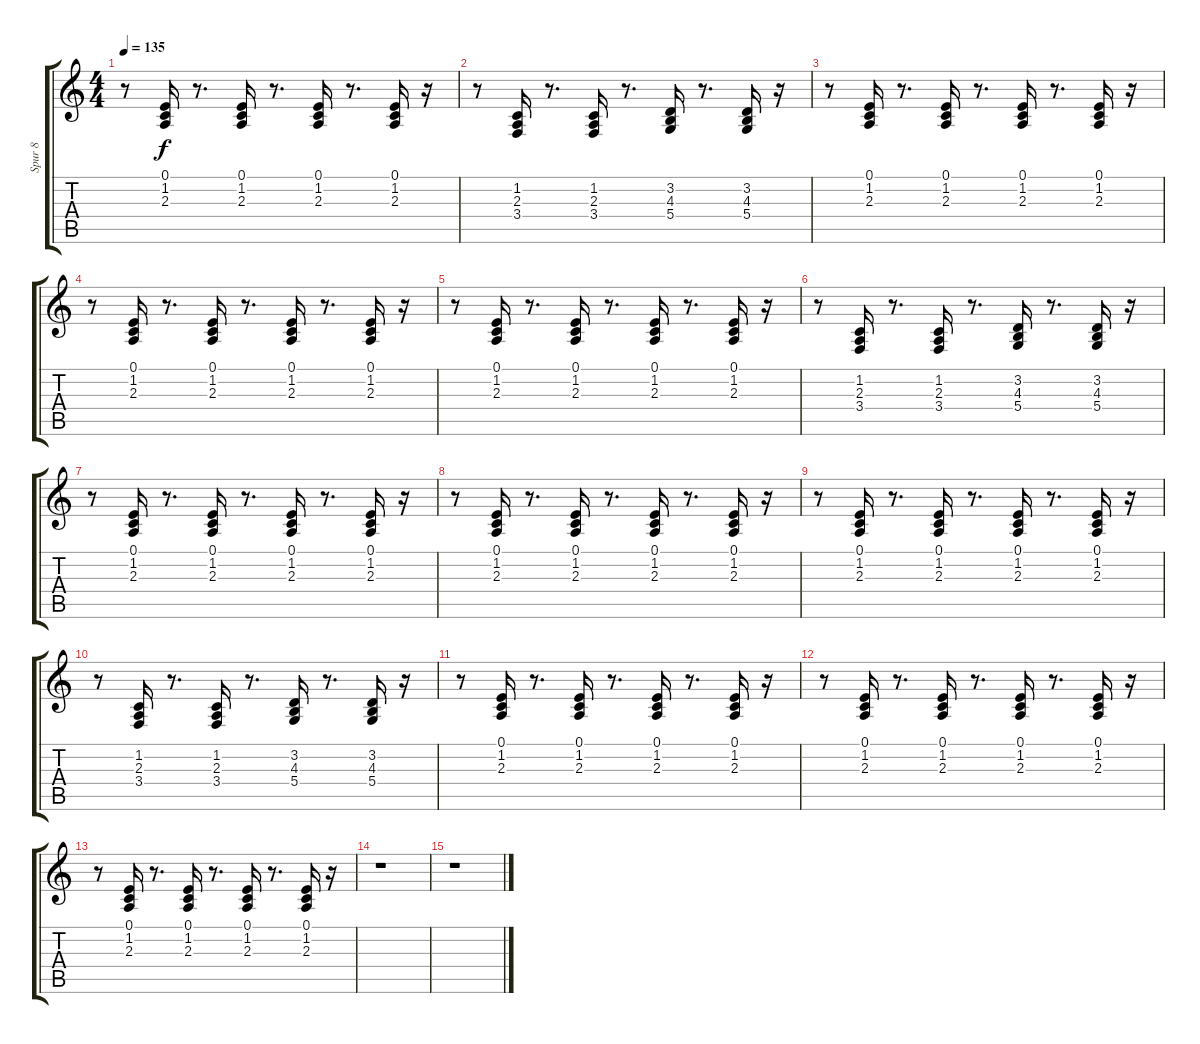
\track ("Spur 8" "Spur 8") {instrument percussiveorgan}
\staff {score tabs}
\tuning (E4 B3 G3 D3 A2 E2) {hide}
\ts (4 4)
\tempo 135
\clef g2
\ks c
r.8{dy f} (0.1 1.2 2.3).16 r.8{d} (0.1 1.2 2.3).16 r.8{d} (0.1 1.2 2.3).16 r.8{d} (0.1 1.2 2.3).16 r.16 |
r.8 (1.2 2.3 3.4).16 r.8{d} (1.2 2.3 3.4).16 r.8{d} (3.2 4.3 5.4).16 r.8{d} (3.2 4.3 5.4).16 r.16 |
r.8 (0.1 1.2 2.3).16 r.8{d} (0.1 1.2 2.3).16 r.8{d} (0.1 1.2 2.3).16 r.8{d} (0.1 1.2 2.3).16 r.16 |
r.8 (0.1 1.2 2.3).16 r.8{d} (0.1 1.2 2.3).16 r.8{d} (0.1 1.2 2.3).16 r.8{d} (0.1 1.2 2.3).16 r.16 |
r.8 (0.1 1.2 2.3).16 r.8{d} (0.1 1.2 2.3).16 r.8{d} (0.1 1.2 2.3).16 r.8{d} (0.1 1.2 2.3).16 r.16 |
r.8 (1.2 2.3 3.4).16 r.8{d} (1.2 2.3 3.4).16 r.8{d} (3.2 4.3 5.4).16 r.8{d} (3.2 4.3 5.4).16 r.16 |
r.8 (0.1 1.2 2.3).16 r.8{d} (0.1 1.2 2.3).16 r.8{d} (0.1 1.2 2.3).16 r.8{d} (0.1 1.2 2.3).16 r.16 |
r.8 (0.1 1.2 2.3).16 r.8{d} (0.1 1.2 2.3).16 r.8{d} (0.1 1.2 2.3).16 r.8{d} (0.1 1.2 2.3).16 r.16 |
r.8 (0.1 1.2 2.3).16 r.8{d} (0.1 1.2 2.3).16 r.8{d} (0.1 1.2 2.3).16 r.8{d} (0.1 1.2 2.3).16 r.16 |
r.8 (1.2 2.3 3.4).16 r.8{d} (1.2 2.3 3.4).16 r.8{d} (3.2 4.3 5.4).16 r.8{d} (3.2 4.3 5.4).16 r.16 |
r.8 (0.1 1.2 2.3).16 r.8{d} (0.1 1.2 2.3).16 r.8{d} (0.1 1.2 2.3).16 r.8{d} (0.1 1.2 2.3).16 r.16 |
r.8 (0.1 1.2 2.3).16 r.8{d} (0.1 1.2 2.3).16 r.8{d} (0.1 1.2 2.3).16 r.8{d} (0.1 1.2 2.3).16 r.16 |
r.8 (0.1 1.2 2.3).16 r.8{d} (0.1 1.2 2.3).16 r.8{d} (0.1 1.2 2.3).16 r.8{d} (0.1 1.2 2.3).16 r.16 |
r.1 |
r.1
